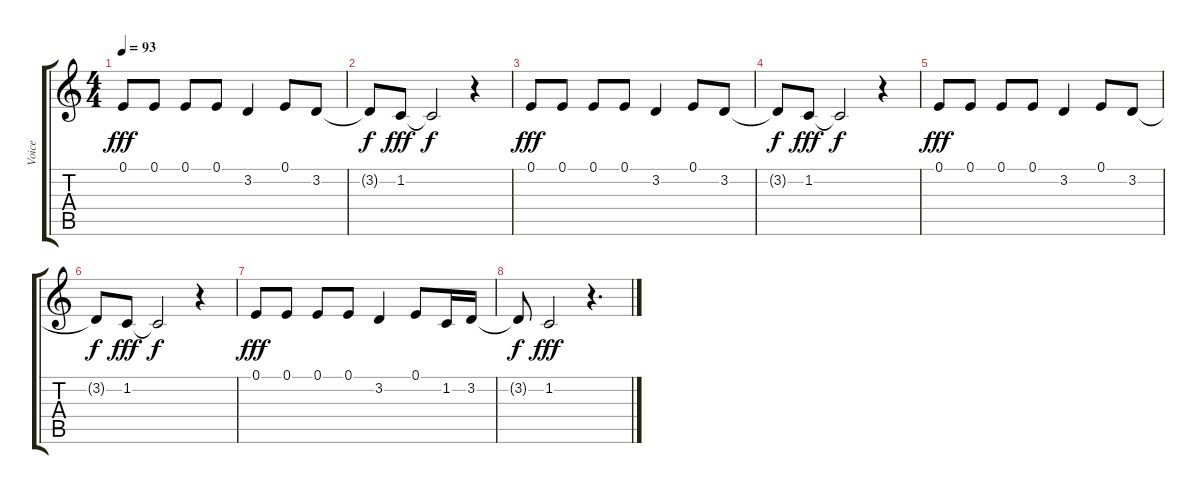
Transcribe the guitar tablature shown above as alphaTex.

\track ("Voice" "Voice") {instrument baritonesax}
\staff {score tabs}
\tuning (E4 B3 G3 D3 A2 E2) {hide}
\ts (4 4)
\tempo 93
\clef g2
\ks c
0.1.8{dy fff} 0.1.8 0.1.8 0.1.8 3.2.4 0.1.8 3.2.8 |
3.2{t}.8{dy f} 1.2.8{dy fff} 1.2{t}.2{dy f} r.4 |
0.1.8{dy fff} 0.1.8 0.1.8 0.1.8 3.2.4 0.1.8 3.2.8 |
3.2{t}.8{dy f} 1.2.8{dy fff} 1.2{t}.2{dy f} r.4 |
0.1.8{dy fff} 0.1.8 0.1.8 0.1.8 3.2.4 0.1.8 3.2.8 |
3.2{t}.8{dy f} 1.2.8{dy fff} 1.2{t}.2{dy f} r.4 |
0.1.8{dy fff} 0.1.8 0.1.8 0.1.8 3.2.4 0.1.8 1.2.16 3.2.16 |
3.2{t}.8{dy f} 1.2.2{dy fff} r.4{d}
